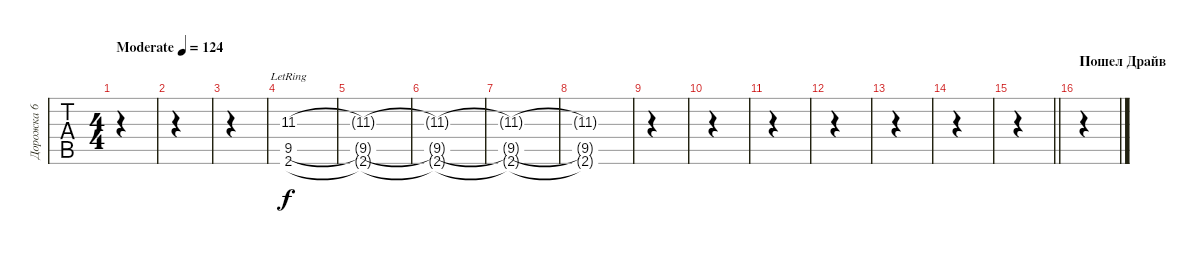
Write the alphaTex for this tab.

\track ("Дорожка 6" "Дорожка 6") {instrument helicopter}
\staff {tabs}
\tuning (D4 A3 F3 C3 G2 D2) {hide}
\ts (4 4)
\tempo (124 "Moderate")
\clef g2
\ks c
|
|
|
(11.3{lr} 9.5{lr} 2.6).1 |
(11.3{t} 9.5{t} 2.6{t}).1 |
(11.3{t} 9.5{t} 2.6{t}).1 |
(11.3{t} 9.5{t} 2.6{t}).1 |
(11.3{t} 9.5{t} 2.6{t}).1 |
|
|
|
|
|
|
\barLineRight lightlight
|
\section ("" "Пошел Драйв")
